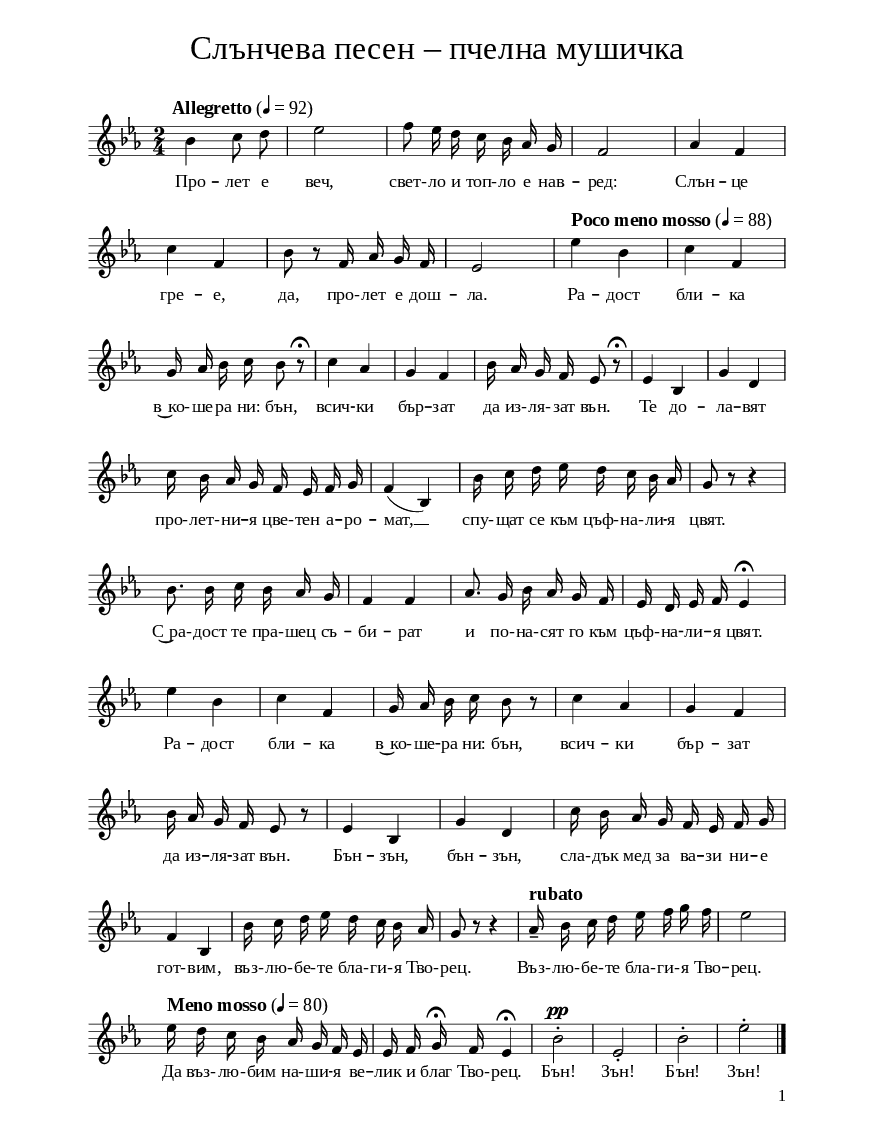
\version "2.24.3"

\include "include/globals.ily"

\bookpart {
  \label #'ref125
  \tocItem \markup "Слънчева песен – пчелна мушичка"
  \paper {
    print-all-headers = ##t
    print-page-number = ##t
    print-first-page-number = ##t

    % put page numbers on the bottom
    oddHeaderMarkup = \markup ""
    evenHeaderMarkup = \markup ""
    oddFooterMarkup = \markup
    \fill-line {
      ""
      \if \should-print-page-number \fromproperty #'page:page-number-string
    }
    evenFooterMarkup = \markup
    \fill-line {
      \if \should-print-page-number \fromproperty #'page:page-number-string
      ""
    }

    left-margin = 1.5\cm
    right-margin = 1.5\cm
    top-margin = 1.6\cm
    bottom-margin = 1.2\cm
    ragged-bottom = ##t % do not spread the staves to fill the whole vertical space

    % change distance between staves
    system-system-spacing =
    #'((basic-distance . 11)
       (minimum-distance . 6)
       (padding . 1)
       (stretchability . 12))
  }
  \score {
    \include "include/score-layout.ily"

    \new Voice \relative c' {
      \clef treble
      \key es \major
      \time 2/4
      \tempoFunc "Allegretto" 4 "92"
      \autoBeamOff
      bes'4  c8  d8
      | % 44
      es2 | % 45
      f8  es16  d16  c16
      bes16 as16 g16 |  % 46
      f2 | % 47
      as4 f4 \break | % 48
      c'4 f,4 | % 49
      bes8 r8 f16 as16 g16
      f16 |
      es2 |
      \tempoFunc "Poco meno mosso" 4 "88"
      es'4  bes4 | % 52
      c4 f,4 \break | % 53
      g16 as16  bes16  c16
      bes8 r8 ^\fermata |  % 54
      c4 as4 |  % 55
      g4 f4 | % 56
      bes16 as16 g16 f16 es8
      r8 ^\fermata   | % 57
      es4 bes4 |  g'4 d4 | \break % 58
      % 59
      c'16  bes16 as16 g16
      f16 es16 f16 g16 |
      f4 ( bes,4 )  | % 61
      bes'16  c16  d16  es16
      d16  c16  bes16 as16 | % 62
      g8 r8 r4 \break  | % 63
      bes8.  bes16  c16  bes16
      as16 g16  | % 64
      f4 f4 | % 65
      as8. g16  bes16 as16 g16
      f16 | % 66
      es16 d16 es16 f16 es4
      ^\fermata | \break % 67
      es'4  bes4 | % 68
      c4 f,4 | % 69
      g16 as16  bes16  c16
      bes8 r8  |
      c4 as4 |   % 71
      g4 f4 |  \break % 72
      bes16 as16 g16 f16 es8
      r8 |  % 73
      es4 bes4 |  % 74
      g'4 d4 | % 75
      c'16  bes16 as16 g16
      f16 es16 f16 g16 |  \break % 76
      f4 bes,4  | % 77
      bes'16  c16  d16  es16
      d16  c16  bes16 as16 |  % 78
      g8 r8 r4 |
      \tempo"rubato" as16 -- bes16
      c16  d16  es16  f16
      g16  f16 |
      es2 \break | % 81
      \tempoFunc "Meno mosso" 4 "80"
      es16  d16  c16  bes16
      as16 g16 f16 es16 |  % 82
      es16 f16 g16 ^\fermata f16
      es4 ^\fermata | % 83
      bes'2 -. ^\pp | % 84
      es,2 -. | % 85
      bes'2 -. | % 86
      es2 -. \bar "|."
    }

    \addlyrics {
      Про --
      лет е веч, "свет-" -- ло и "топ-" -- ло
      е нав -- ред: Слън -- це гре --
      е, да, "про-" -- лет е дош -- ла. Ра
      -- дост бли -- ка "в~ко-" -- ше -- ра
      ни: бън, всич -- ки бър -- зат да
      "из-" -- "ля-" -- зат вън. Те до -- ла --
      вят "про-" -- "лет-" -- ни -- я "цве-" -- тен
      а -- ро -- мат, __ "спу-" -- щат се
      към "цъф-" -- "на-" -- ли -- я цвят.
      "С~ра-" -- дост те "пра-" -- шец съ --
      би -- рат и "по-" -- "на-" -- сят го към
      "цъф-" -- на -- ли -- я цвят. Ра --
      дост бли -- ка "в~ко-" -- ше -- ра
      ни: бън, всич -- ки бър -- зат да
      из -- ля -- зат вън. Бън -- зън,
      бън -- зън, "сла-" -- дък мед за ва --
      зи ни -- е "гот-" -- вим, "въз-" -- "лю-" --
      "бе-" -- те "бла-" -- "ги-" -- я "Тво-" -- рец.
      "Въз-" -- "лю-" -- "бе-" -- те "бла-" -- "ги-" -- я
      Тво -- рец. Да "въз-" -- "лю-" -- бим "на-"
      -- ши -- я ве -- лик и благ "Тво-" --
      рец. Бън! Зън! Бън! Зън!
    }

    \header {
      title = \titleFunc "Слънчева песен – пчелна мушичка" "Slănčeva pesen – pčelna mušička"
    }

    \midi{}

  } % score

} % bookpart
